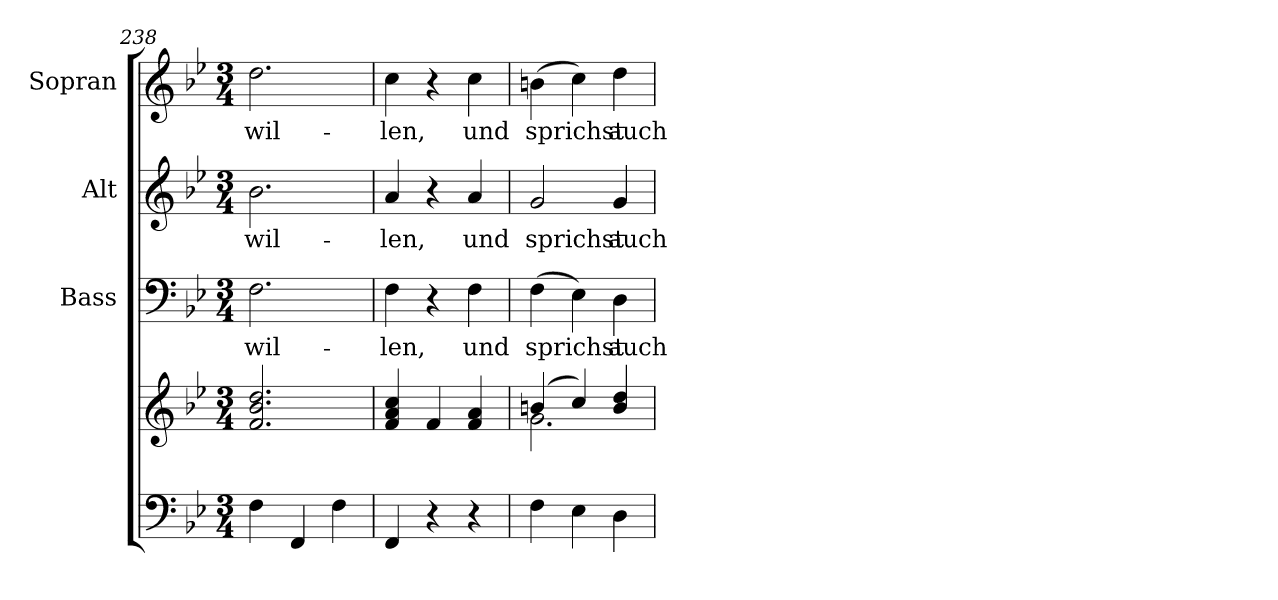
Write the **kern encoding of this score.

**kern	**kern	**kern	**text	**kern	**text	**kern	**text
*part4	*part4	*part3	*part3	*part2	*part2	*part1	*part1
*staff5	*staff4	*staff3	*staff3	*staff2	*staff2	*staff1	*staff1
*	*	*I"Bass	*	*I"Alt	*	*I"Sopran	*
*	*	*I'B.	*	*I'A.	*	*I'S.	*
*clefF4	*clefG2	*clefF4	*	*clefG2	*	*clefG2	*
*k[b-e-]	*k[b-e-]	*k[b-e-]	*	*k[b-e-]	*	*k[b-e-]	*
*B-:	*B-:	*B-:	*	*B-:	*	*B-:	*
*M3/4	*M3/4	*M3/4	*	*M3/4	*	*M3/4	*
=238	=238	=238	=238	=238	=238	=238	=238
!	!	!	!LO:LY:b	!	!LO:LY:b	!	!LO:LY:b
4F\	2.f/ 2.b-/ 2.dd/	2.F\	wil-	2.b-\	wil-	2.dd\	wil-
4FF/	.	.	.	.	.	.	.
4F\	.	.	.	.	.	.	.
!!LO:PB:g=z
=239	=239	=239	=239	=239	=239	=239	=239
!	!	!	!LO:LY:b	!	!LO:LY:b	!	!LO:LY:b
4FF/	4f/ 4a/ 4cc/	4F\	-len,	4a/	-len,	4cc\	-len,
4r	4f/	4r	.	4r	.	4r	.
!	!	!	!LO:LY:b	!	!LO:LY:b	!	!LO:LY:b
4r	4f/ 4a/	4F\	und	4a/	und	4cc\	und
=240	=240	=240	=240	=240	=240	=240	=240
*	*^	*	*	*	*	*	*
!	!	!	!	!LO:LY:b	!	!LO:LY:b	!	!LO:LY:b
4F\	(4bn/	2.g\	(>4F\	sprichst	2g/	sprichst	(>4bn\	sprichst
4E-\	4cc/)	.	4E-\)	.	.	.	4cc\)	.
!	!	!	!	!LO:LY:b	!	!LO:LY:b	!	!LO:LY:b
4D\	4b/ 4dd/	.	4D\	auch	4g/	auch	4dd\	auch
*	*v	*v	*	*	*	*	*	*
=	=	=	=	=	=	=	=
*-	*-	*-	*-	*-	*-	*-	*-
